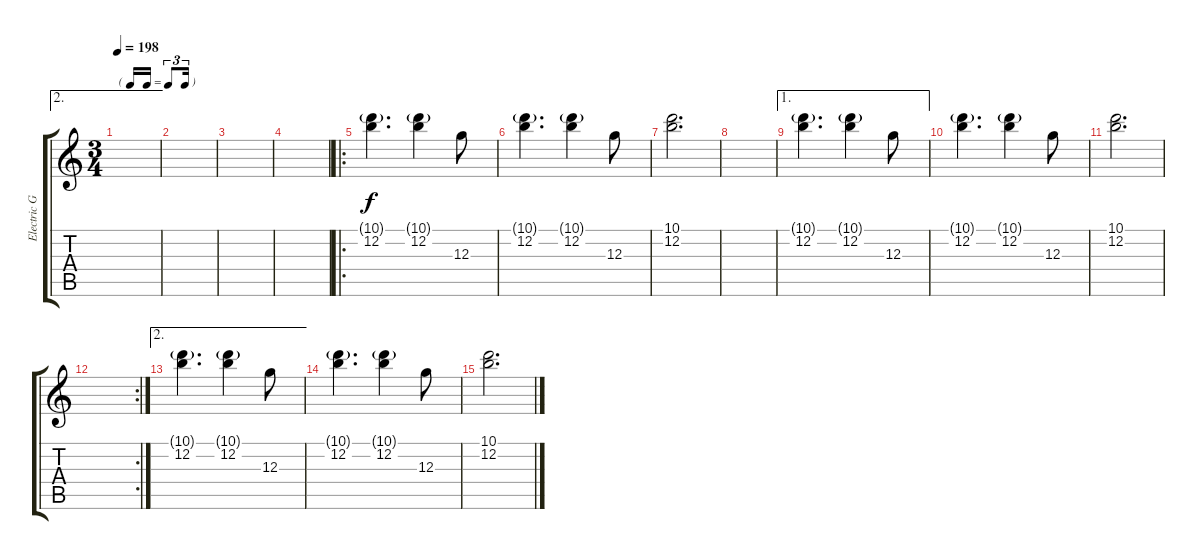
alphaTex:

\track ("Electric Guitar" "Electric G") {instrument electricguitarclean}
\staff {score tabs}
\tuning (E4 B3 G3 D3 A2 E2) {hide}
\ae 2
\ts (3 4)
\tf triplet16th
\tempo 198
\clef g2
\ks c
|
|
|
|
\ro
(10.1{g} 12.2).4{d} (10.1{g} 12.2).4 12.3.8 |
(10.1{g} 12.2).4{d} (10.1{g} 12.2).4 12.3.8 |
(10.1 12.2).2{d} |
|
\ae 1
(10.1{g} 12.2).4{d} (10.1{g} 12.2).4 12.3.8 |
(10.1{g} 12.2).4{d} (10.1{g} 12.2).4 12.3.8 |
(10.1 12.2).2{d} |
\rc 2
|
\ae 2
(10.1{g} 12.2).4{d} (10.1{g} 12.2).4 12.3.8 |
(10.1{g} 12.2).4{d} (10.1{g} 12.2).4 12.3.8 |
(10.1 12.2).2{d}
